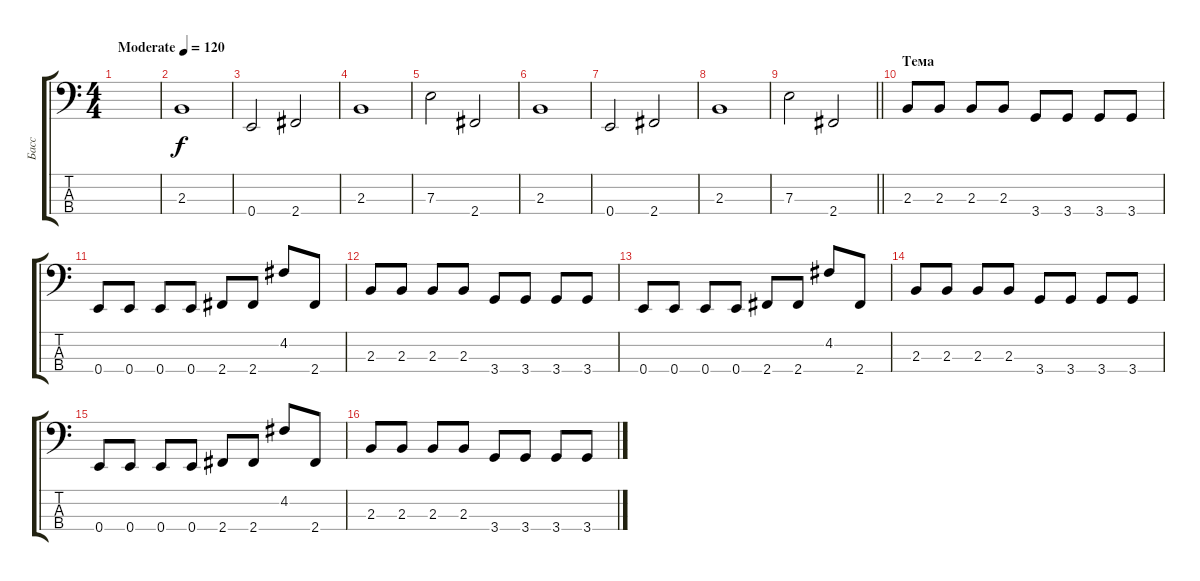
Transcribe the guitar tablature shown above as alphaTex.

\track ("Басс" "Басс") {instrument electricbassfinger}
\staff {score tabs}
\tuning (G2 D2 A1 E1) {hide}
\ts (4 4)
\tempo (120 "Moderate")
\clef f4
\ks c
|
2.3.1 |
0.4.2 2.4.2 |
2.3.1 |
7.3.2 2.4.2 |
2.3.1 |
0.4.2 2.4.2 |
2.3.1 |
\barLineRight lightlight
7.3.2 2.4.2 |
\section ("" "Тема")
2.3.8 2.3.8 2.3.8 2.3.8 3.4.8 3.4.8 3.4.8 3.4.8 |
0.4.8 0.4.8 0.4.8 0.4.8 2.4.8 2.4.8 4.2.8 2.4.8 |
2.3.8 2.3.8 2.3.8 2.3.8 3.4.8 3.4.8 3.4.8 3.4.8 |
0.4.8 0.4.8 0.4.8 0.4.8 2.4.8 2.4.8 4.2.8 2.4.8 |
2.3.8 2.3.8 2.3.8 2.3.8 3.4.8 3.4.8 3.4.8 3.4.8 |
0.4.8 0.4.8 0.4.8 0.4.8 2.4.8 2.4.8 4.2.8 2.4.8 |
2.3.8 2.3.8 2.3.8 2.3.8 3.4.8 3.4.8 3.4.8 3.4.8
